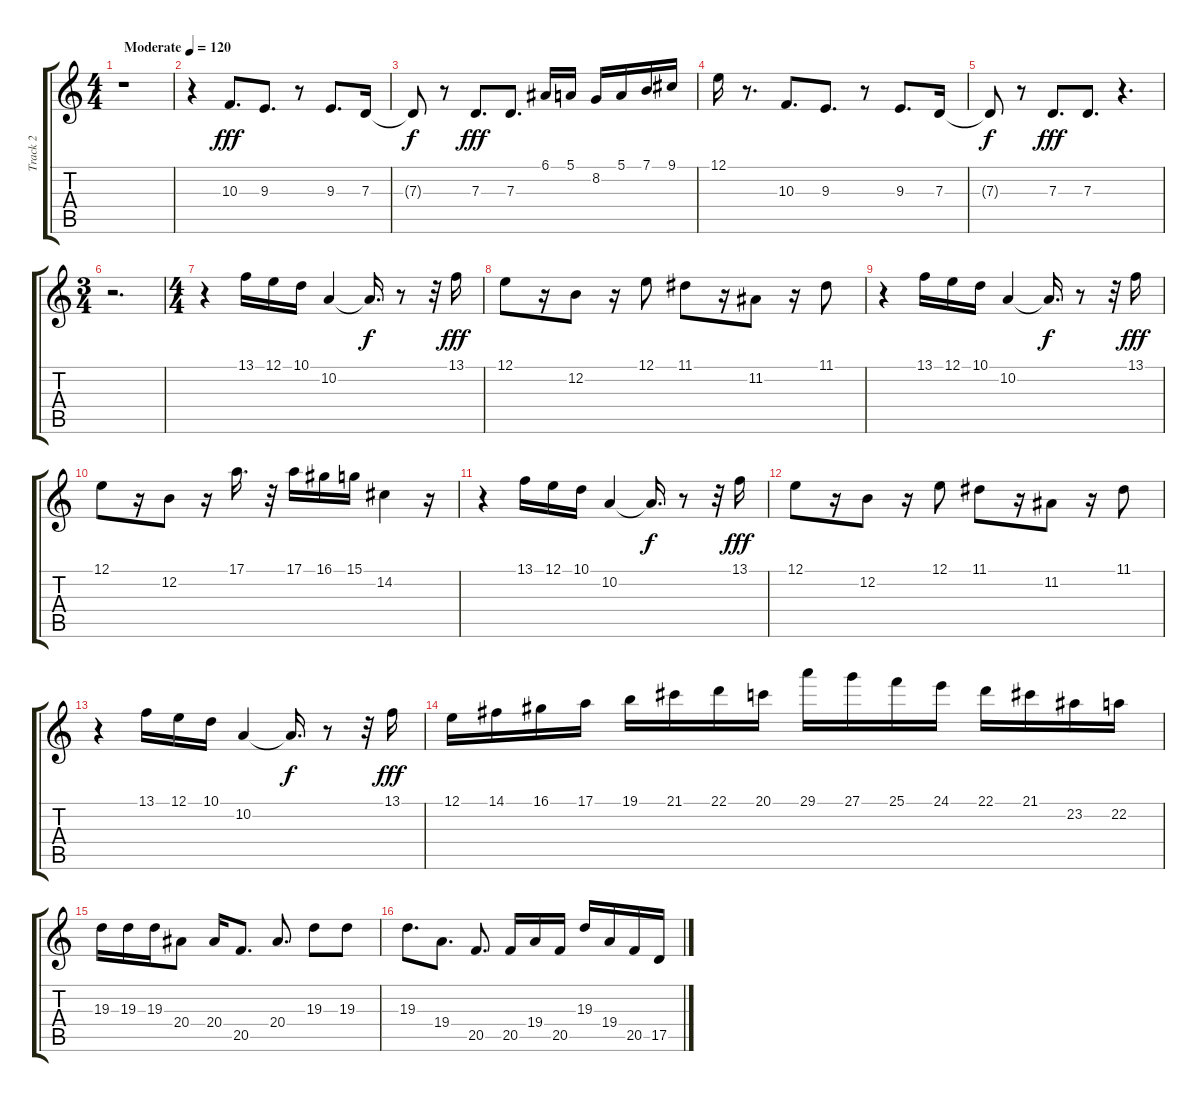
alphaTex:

\track ("Track 2" "Track 2") {instrument lead1square}
\staff {score tabs}
\tuning (E4 B3 G3 D3 A2 E2) {hide}
\ts (4 4)
\tempo (120 "Moderate")
\clef g2
\ks c
r.1{dy fff instrument lead1square} |
r.4 10.3.8{d} 9.3.8{d} r.8 9.3.8{d} 7.3.16 |
7.3{t}.8{dy f} r.8 7.3.8{d dy fff} 7.3.8{d} 6.1.16 5.1.16 8.2.16 5.1.16 7.1.16 9.1.16 |
12.1.16 r.8{d} 10.3.8{d} 9.3.8{d} r.8 9.3.8{d} 7.3.16 |
7.3{t}.8{dy f} r.8 7.3.8{d dy fff} 7.3.8{d} r.4{d} |
\ts (3 4)
r.2{d} |
\ts (4 4)
r.4 13.1.16 12.1.16 10.1.16 10.2.4 10.2{t}.16{d dy f} r.8 r.32 13.1.16{dy fff} |
12.1.8 r.16 12.2.8 r.16 12.1.8 11.1.8 r.16 11.2.8 r.16 11.1.8 |
r.4 13.1.16 12.1.16 10.1.16 10.2.4 10.2{t}.16{d dy f} r.8 r.32 13.1.16{dy fff} |
12.1.8 r.16 12.2.8 r.16 17.1.16{d} r.32 17.1.16 16.1.16 15.1.16 14.2.4 r.16 |
r.4 13.1.16 12.1.16 10.1.16 10.2.4 10.2{t}.16{d dy f} r.8 r.32 13.1.16{dy fff} |
12.1.8 r.16 12.2.8 r.16 12.1.8 11.1.8 r.16 11.2.8 r.16 11.1.8 |
r.4 13.1.16 12.1.16 10.1.16 10.2.4 10.2{t}.16{d dy f} r.8 r.32 13.1.16{dy fff} |
12.1.16 14.1.16 16.1.16 17.1.16 19.1.16 21.1.16 22.1.16 20.1.16 29.1.16 27.1.16 25.1.16 24.1.16 22.1.16 21.1.16 23.2.16 22.2.16 |
19.3.16 19.3.16 19.3.16 20.4.8 20.4.16 20.5.8{d} 20.4.8{d} 19.3.8 19.3.8 |
19.3.8{d} 19.4.8{d} 20.5.8{d} 20.5.16 19.4.16 20.5.16 19.3.16 19.4.16 20.5.16 17.5.16
